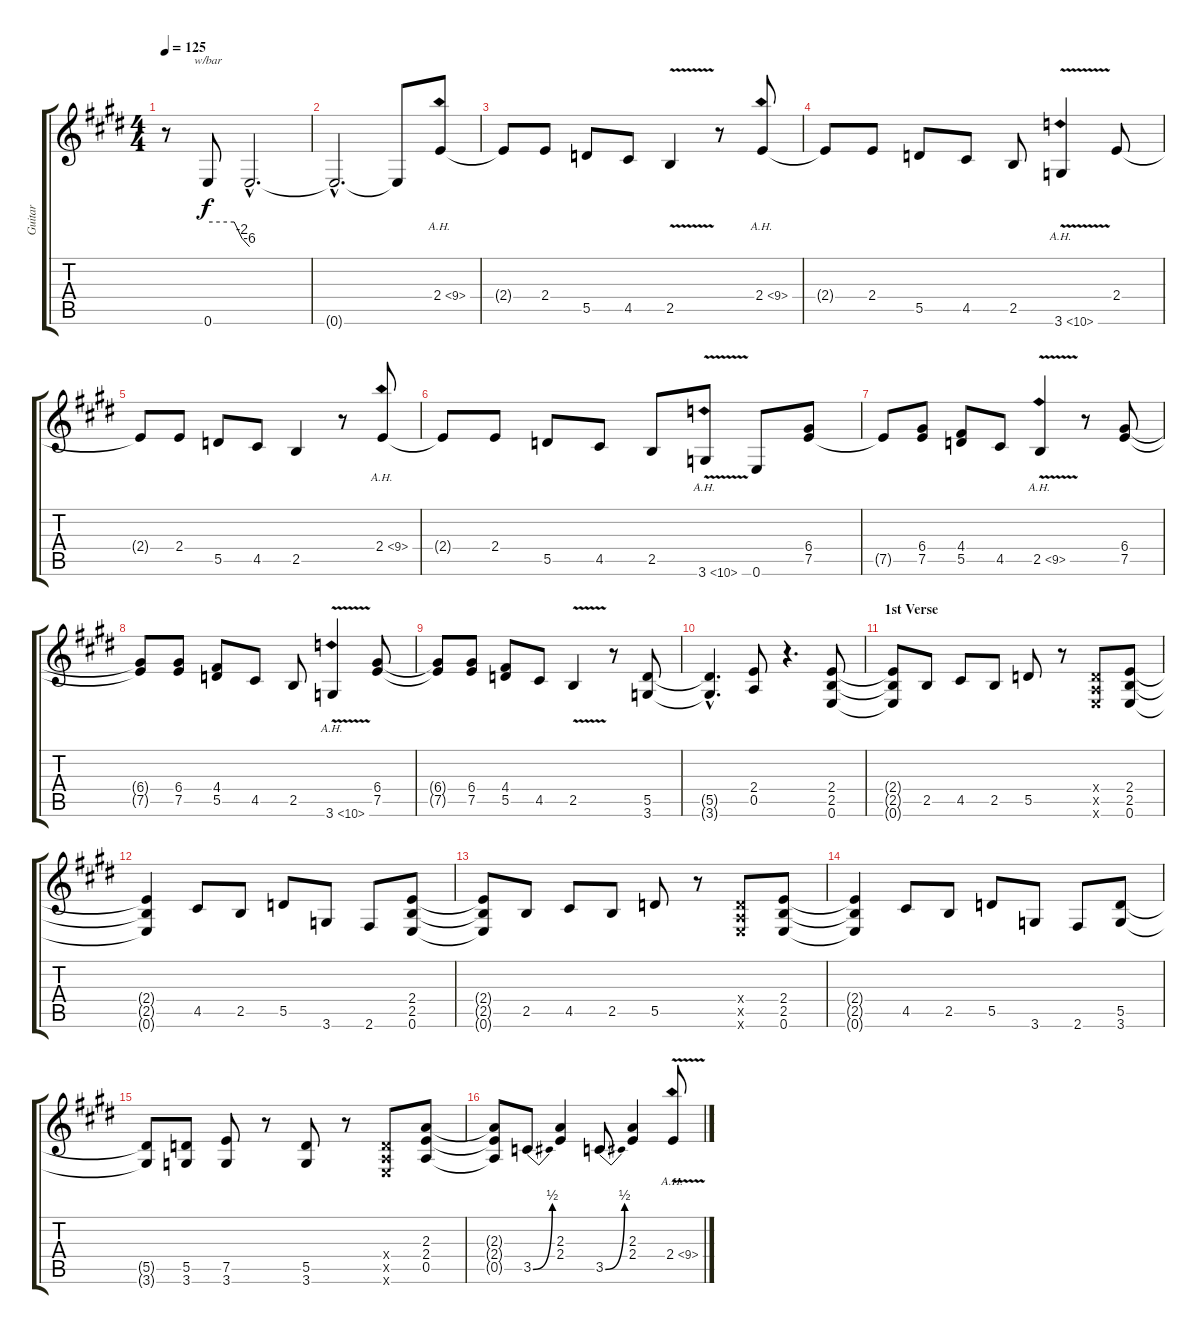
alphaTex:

\track ("Guitar" "Guitar") {instrument overdrivenguitar}
\staff {score tabs}
\tuning (E4 B3 G3 D3 A2 E2) {hide}
\ts (4 4)
\tempo 125
\clef g2
\ks e
r.8{dy f instrument overdrivenguitar} 0.6.8{tbe (custom default 0 0 38 0 49 -8 60 -24)} 0.6{hac t}.2{d} |
0.6{hac t}.2{d} 0.6{t}.8 2.4{ah 7}.8 |
2.4{t}.8 2.4.8 5.5.8 4.5.8 2.5{v}.4 r.8 2.4{ah 7}.8 |
2.4{t}.8 2.4.8 5.5.8 4.5.8 2.5.8 3.6{ah 7 v}.4 2.4.8 |
2.4{t}.8 2.4.8 5.5.8 4.5.8 2.5.4 r.8 2.4{ah 7}.8 |
2.4{t}.8 2.4.8 5.5.8 4.5.8 2.5.8 3.6{ah 7 v}.8 0.6.8 (6.4 7.5).8 |
7.5{t}.8 (6.4 7.5).8 (4.4 5.5).8 4.5.8 2.5{ah 7 v}.4 r.8 (6.4 7.5).8 |
(6.4{t} 7.5{t}).8 (6.4 7.5).8 (4.4 5.5).8 4.5.8 2.5.8 3.6{ah 7 v}.4 (6.4 7.5).8 |
(6.4{t} 7.5{t}).8 (6.4 7.5).8 (4.4 5.5).8 4.5.8 2.5{v}.4 r.8 (5.5 3.6).8 |
(5.5{hac t} 3.6{hac t}).4{d} (2.4 0.5).8 r.4{d} (2.4 2.5 0.6).8 |
\section ("" "1st Verse")
(2.4{t} 2.5{t} 0.6{t}).8 2.5.8 4.5.8 2.5.8 5.5.8 r.8 (0.4{x} 0.5{x} 0.6{x}).8 (2.4 2.5 0.6).8 |
(2.4{t} 2.5{t} 0.6{t}).4 4.5.8 2.5.8 5.5.8 3.6.8 2.6.8 (2.4 2.5 0.6).8 |
(2.4{t} 2.5{t} 0.6{t}).8 2.5.8 4.5.8 2.5.8 5.5.8 r.8 (0.4{x} 0.5{x} 0.6{x}).8 (2.4 2.5 0.6).8 |
(2.4{t} 2.5{t} 0.6{t}).4 4.5.8 2.5.8 5.5.8 3.6.8 2.6.8 (5.5 3.6).8 |
(5.5{t} 3.6{t}).8 (5.5 3.6).8 (7.5 3.6).8 r.8 (5.5 3.6).8 r.8 (0.4{x} 0.5{x} 0.6{x}).8 (2.3 2.4 0.5).8 |
(2.3{t} 2.4{t} 0.5{t}).8 3.5{be (bend 0 0 60 2)}.8 (2.3 2.4).4 3.5{be (bend 0 0 60 2)}.8 (2.3 2.4).4 2.4{ah 7 v}.8
